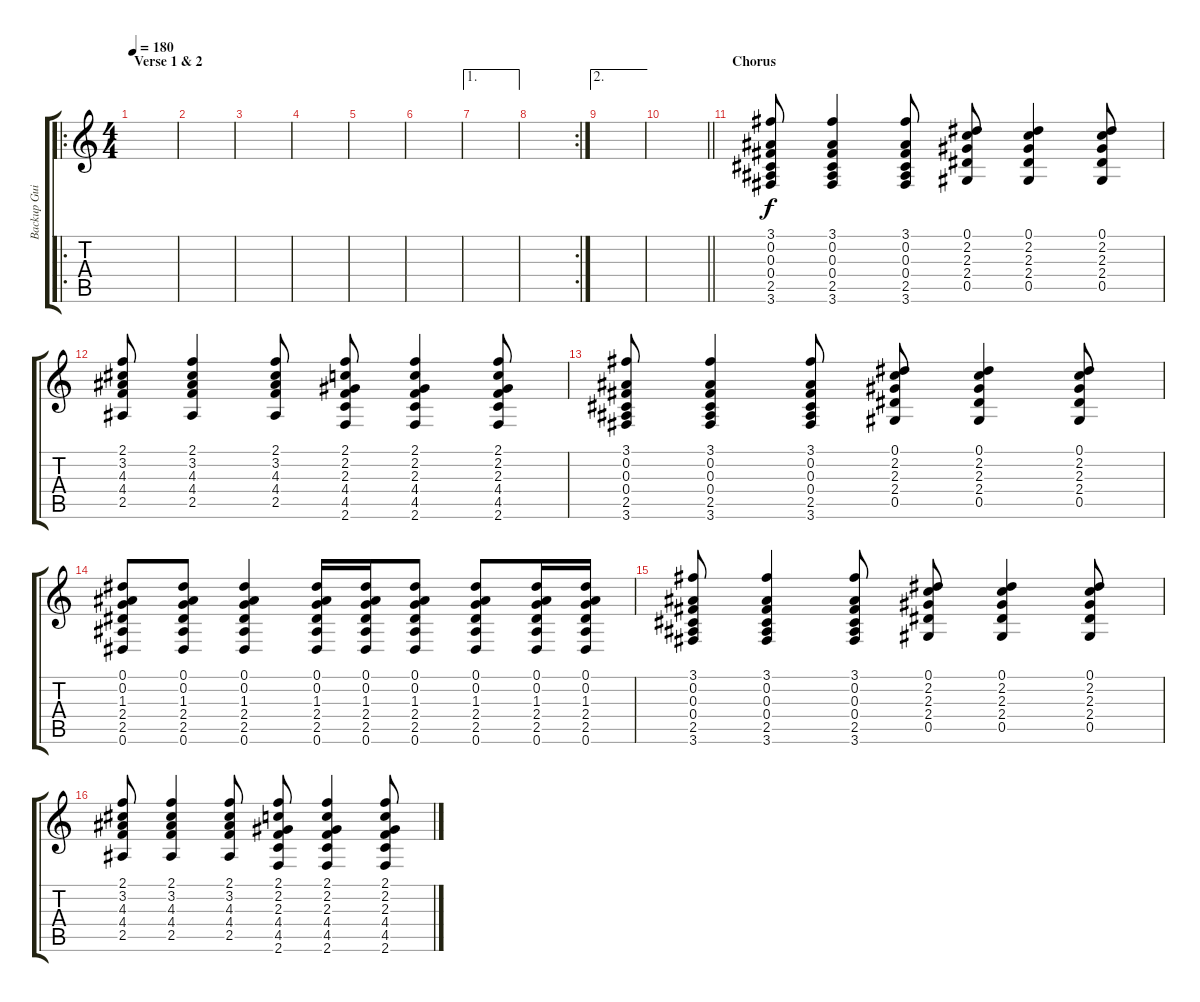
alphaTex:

\track ("Backup Guitar" "Backup Gui") {instrument overdrivenguitar}
\staff {score tabs}
\tuning (Eb4 Bb3 Gb3 Db3 Ab2 Eb2) {hide}
\ro
\ts (4 4)
\section ("" "Verse 1 & 2")
\tempo 180
\clef g2
\ks c
|
|
|
|
|
|
\ae 1
|
\rc 2
|
\ae 2
|
\barLineRight lightlight
|
\section ("" "Chorus")
(3.1 0.2 0.3 0.4 2.5 3.6).8 (3.1 0.2 0.3 0.4 2.5 3.6).4 (3.1 0.2 0.3 0.4 2.5 3.6).8 (0.1 2.2 2.3 2.4 0.5).8 (0.1 2.2 2.3 2.4 0.5).4 (0.1 2.2 2.3 2.4 0.5).8 |
(2.1 3.2 4.3 4.4 2.5).8 (2.1 3.2 4.3 4.4 2.5).4 (2.1 3.2 4.3 4.4 2.5).8 (2.1 2.2 2.3 4.4 4.5 2.6).8 (2.1 2.2 2.3 4.4 4.5 2.6).4 (2.1 2.2 2.3 4.4 4.5 2.6).8 |
(3.1 0.2 0.3 0.4 2.5 3.6).8 (3.1 0.2 0.3 0.4 2.5 3.6).4 (3.1 0.2 0.3 0.4 2.5 3.6).8 (0.1 2.2 2.3 2.4 0.5).8 (0.1 2.2 2.3 2.4 0.5).4 (0.1 2.2 2.3 2.4 0.5).8 |
(0.1 0.2 1.3 2.4 2.5 0.6).8 (0.1 0.2 1.3 2.4 2.5 0.6).8 (0.1 0.2 1.3 2.4 2.5 0.6).4 (0.1 0.2 1.3 2.4 2.5 0.6).16 (0.1 0.2 1.3 2.4 2.5 0.6).16 (0.1 0.2 1.3 2.4 2.5 0.6).8 (0.1 0.2 1.3 2.4 2.5 0.6).8 (0.1 0.2 1.3 2.4 2.5 0.6).16 (0.1 0.2 1.3 2.4 2.5 0.6).16 |
(3.1 0.2 0.3 0.4 2.5 3.6).8 (3.1 0.2 0.3 0.4 2.5 3.6).4 (3.1 0.2 0.3 0.4 2.5 3.6).8 (0.1 2.2 2.3 2.4 0.5).8 (0.1 2.2 2.3 2.4 0.5).4 (0.1 2.2 2.3 2.4 0.5).8 |
(2.1 3.2 4.3 4.4 2.5).8 (2.1 3.2 4.3 4.4 2.5).4 (2.1 3.2 4.3 4.4 2.5).8 (2.1 2.2 2.3 4.4 4.5 2.6).8 (2.1 2.2 2.3 4.4 4.5 2.6).4 (2.1 2.2 2.3 4.4 4.5 2.6).8
